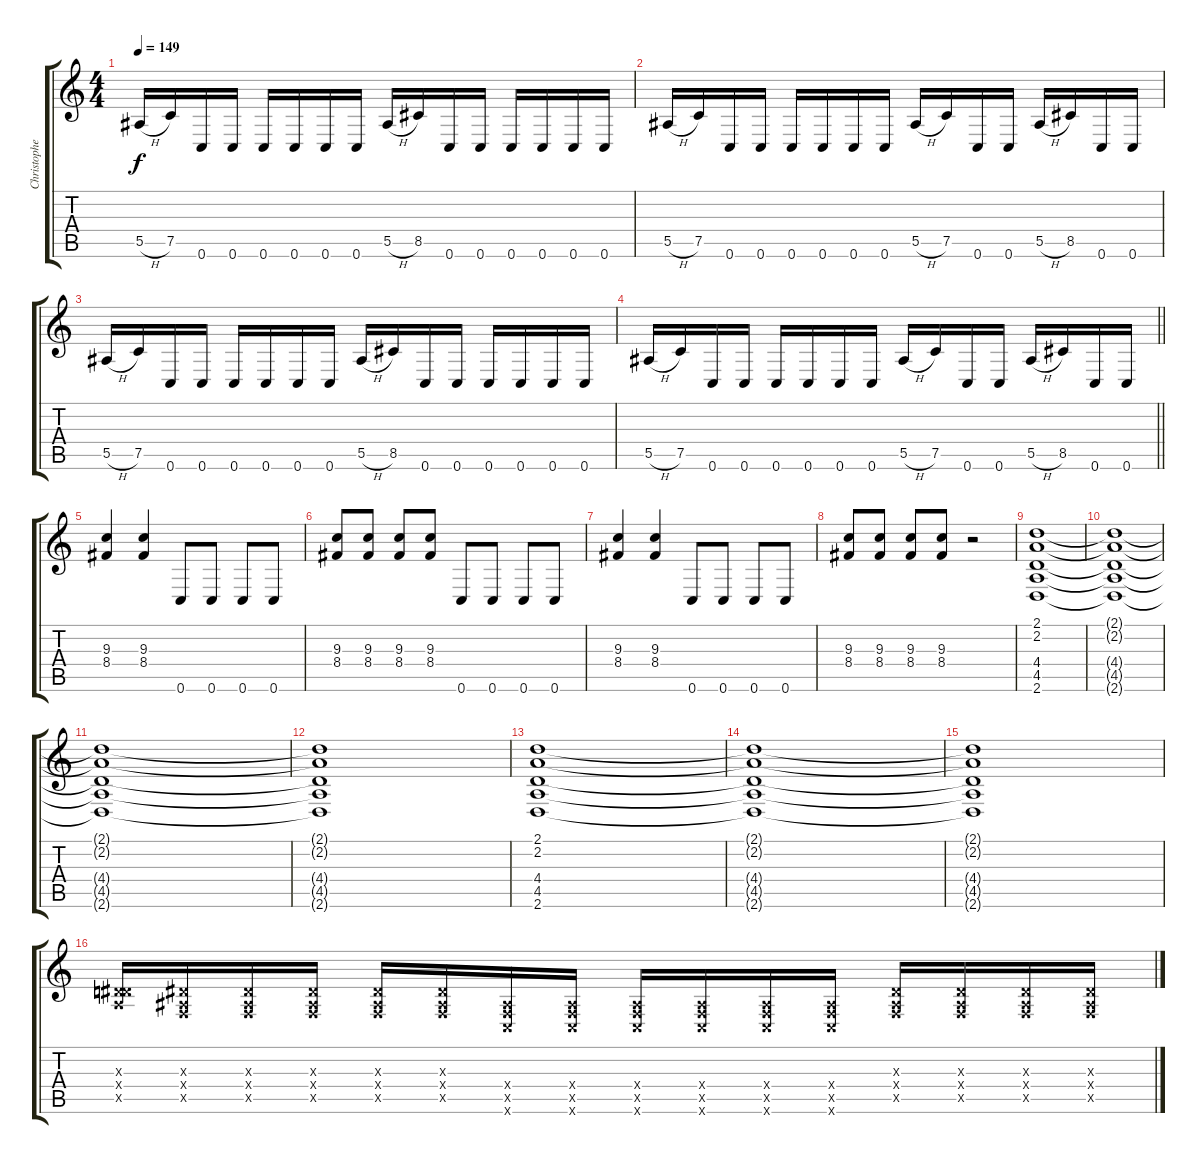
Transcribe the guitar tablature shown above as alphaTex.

\track ("Christopher Amott" "Christophe") {instrument distortionguitar}
\staff {score tabs}
\tuning (C4 G3 Eb3 Bb2 F2 C2) {hide}
\ts (4 4)
\tempo 149
\clef g2
\ks c
5.5{h}.16{dy f} 7.5.16 0.6.16 0.6.16 0.6.16 0.6.16 0.6.16 0.6.16 5.5{h}.16 8.5.16 0.6.16 0.6.16 0.6.16 0.6.16 0.6.16 0.6.16 |
5.5{h}.16 7.5.16 0.6.16 0.6.16 0.6.16 0.6.16 0.6.16 0.6.16 5.5{h}.16 7.5.16 0.6.16 0.6.16 5.5{h}.16 8.5.16 0.6.16 0.6.16 |
5.5{h}.16 7.5.16 0.6.16 0.6.16 0.6.16 0.6.16 0.6.16 0.6.16 5.5{h}.16 8.5.16 0.6.16 0.6.16 0.6.16 0.6.16 0.6.16 0.6.16 |
\barLineRight lightlight
5.5{h}.16 7.5.16 0.6.16 0.6.16 0.6.16 0.6.16 0.6.16 0.6.16 5.5{h}.16 7.5.16 0.6.16 0.6.16 5.5{h}.16 8.5.16 0.6.16 0.6.16 |
(9.3 8.4).4 (9.3 8.4).4 0.6.8 0.6.8 0.6.8 0.6.8 |
(9.3 8.4).8 (9.3 8.4).8 (9.3 8.4).8 (9.3 8.4).8 0.6.8 0.6.8 0.6.8 0.6.8 |
(9.3 8.4).4 (9.3 8.4).4 0.6.8 0.6.8 0.6.8 0.6.8 |
(9.3 8.4).8 (9.3 8.4).8 (9.3 8.4).8 (9.3 8.4).8 r.2 |
(2.1 2.2 4.4 4.5 2.6).1 |
(2.1{t} 2.2{t} 4.4{t} 4.5{t} 2.6{t}).1 |
(2.1{t} 2.2{t} 4.4{t} 4.5{t} 2.6{t}).1 |
(2.1{t} 2.2{t} 4.4{t} 4.5{t} 2.6{t}).1 |
(2.1 2.2 4.4 4.5 2.6).1 |
(2.1{t} 2.2{t} 4.4{t} 4.5{t} 2.6{t}).1 |
(2.1{t} 2.2{t} 4.4{t} 4.5{t} 2.6{t}).1 |
(0.3{x} 4.4{x} 4.5{x}).16 (0.3{x} 0.4{x} 0.5{x}).16 (0.3{x} 0.4{x} 0.5{x}).16 (0.3{x} 0.4{x} 0.5{x}).16 (0.3{x} 0.4{x} 0.5{x}).16 (0.3{x} 0.4{x} 0.5{x}).16 (0.4{x} 0.5{x} 0.6{x}).16 (0.4{x} 0.5{x} 0.6{x}).16 (0.4{x} 0.5{x} 0.6{x}).16 (0.4{x} 0.5{x} 0.6{x}).16 (0.4{x} 0.5{x} 0.6{x}).16 (0.4{x} 0.5{x} 0.6{x}).16 (0.3{x} 0.4{x} 0.5{x}).16 (0.3{x} 0.4{x} 0.5{x}).16 (0.3{x} 0.4{x} 0.5{x}).16 (0.3{x} 0.4{x} 0.5{x}).16
